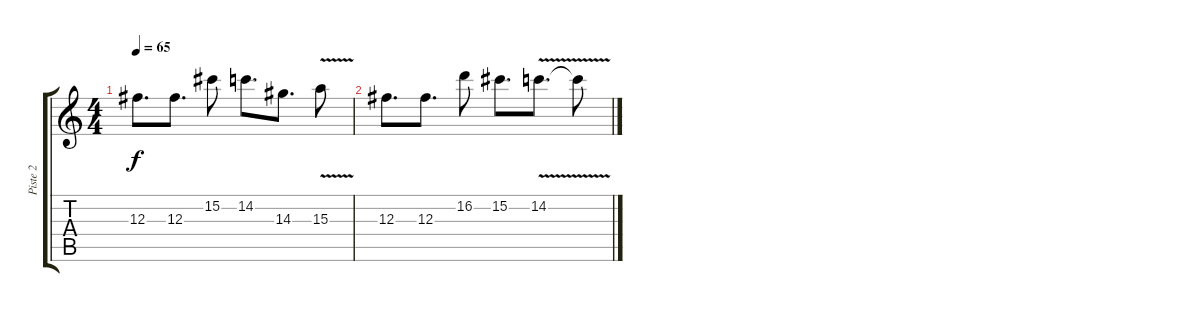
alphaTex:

\track ("Piste 2" "Piste 2") {instrument distortionguitar}
\staff {score tabs}
\tuning (Eb4 Bb3 Gb3 Db3 Ab2 Eb2) {hide}
\ts (4 4)
\tempo 65
\clef g2
\ks c
12.3.8{d dy f} 12.3.8{d} 15.2.8 14.2.8{d} 14.3.8{d} 15.3{v}.8 |
12.3.8{d} 12.3.8{d} 16.2.8 15.2.8{d} 14.2{v}.8{d} 14.2{t}.8
